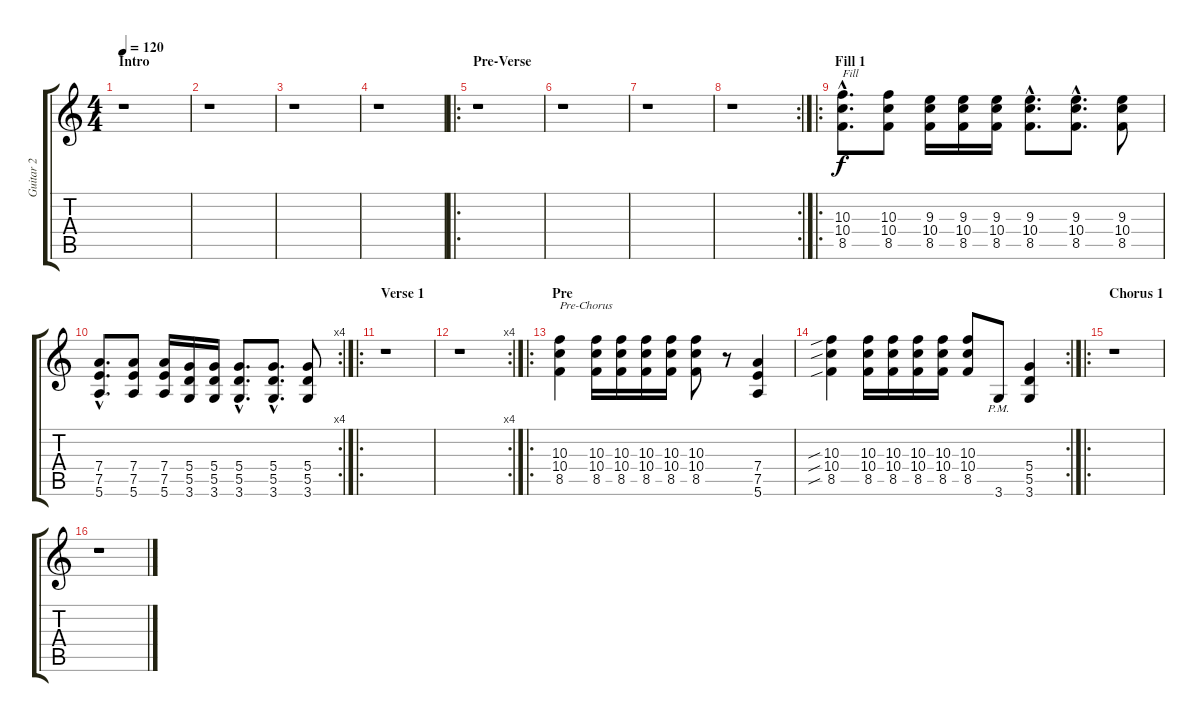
\track ("Guitar 2" "Guitar 2") {instrument overdrivenguitar}
\staff {score tabs}
\tuning (E4 C4 G3 D3 A2 E2) {hide}
\ts (4 4)
\section ("" "Intro")
\tempo 120
\clef g2
\ks c
r.1{dy f instrument overdrivenguitar} |
r.1 |
r.1 |
r.1 |
\ro
\section ("" "Pre-Verse")
r.1 |
r.1 |
r.1 |
\rc 2
r.1 |
\ro
\section ("" "Fill 1")
(10.3{hac} 10.4{hac} 8.5{hac}).8{d txt "Fill" instrument overdrivenguitar} (10.3 10.4 8.5).8 (9.3 10.4 8.5).16 (9.3 10.4 8.5).16 (9.3 10.4 8.5).16 (9.3{hac} 10.4{hac} 8.5{hac}).8{d} (9.3{hac} 10.4{hac} 8.5{hac}).8{d} (9.3 10.4 8.5).8 |
\rc 4
(7.4{hac} 7.5{hac} 5.6{hac}).8{d} (7.4 7.5 5.6).8 (7.4 7.5 5.6).16 (5.4 5.5 3.6).16 (5.4 5.5 3.6).16 (5.4{hac} 5.5{hac} 3.6{hac}).8{d} (5.4{hac} 5.5{hac} 3.6{hac}).8{d} (5.4 5.5 3.6).8 |
\ro
\section ("" "Verse 1")
r.1 |
\rc 4
r.1 |
\ro
\section ("" "Pre")
(10.3 10.4 8.5).4{txt "Pre-Chorus" instrument overdrivenguitar} (10.3 10.4 8.5).16 (10.3 10.4 8.5).16 (10.3 10.4 8.5).16 (10.3 10.4 8.5).16 (10.3 10.4 8.5).8 r.8 (7.4 7.5 5.6).4 |
\rc 2
(10.3{sib} 10.4{sib} 8.5{sib}).4 (10.3 10.4 8.5).16 (10.3 10.4 8.5).16 (10.3 10.4 8.5).16 (10.3 10.4 8.5).16 (10.3 10.4 8.5).8 3.6{pm}.8 (5.4 5.5 3.6).4 |
\ro
\section ("" "Chorus 1")
r.1 |
r.1
